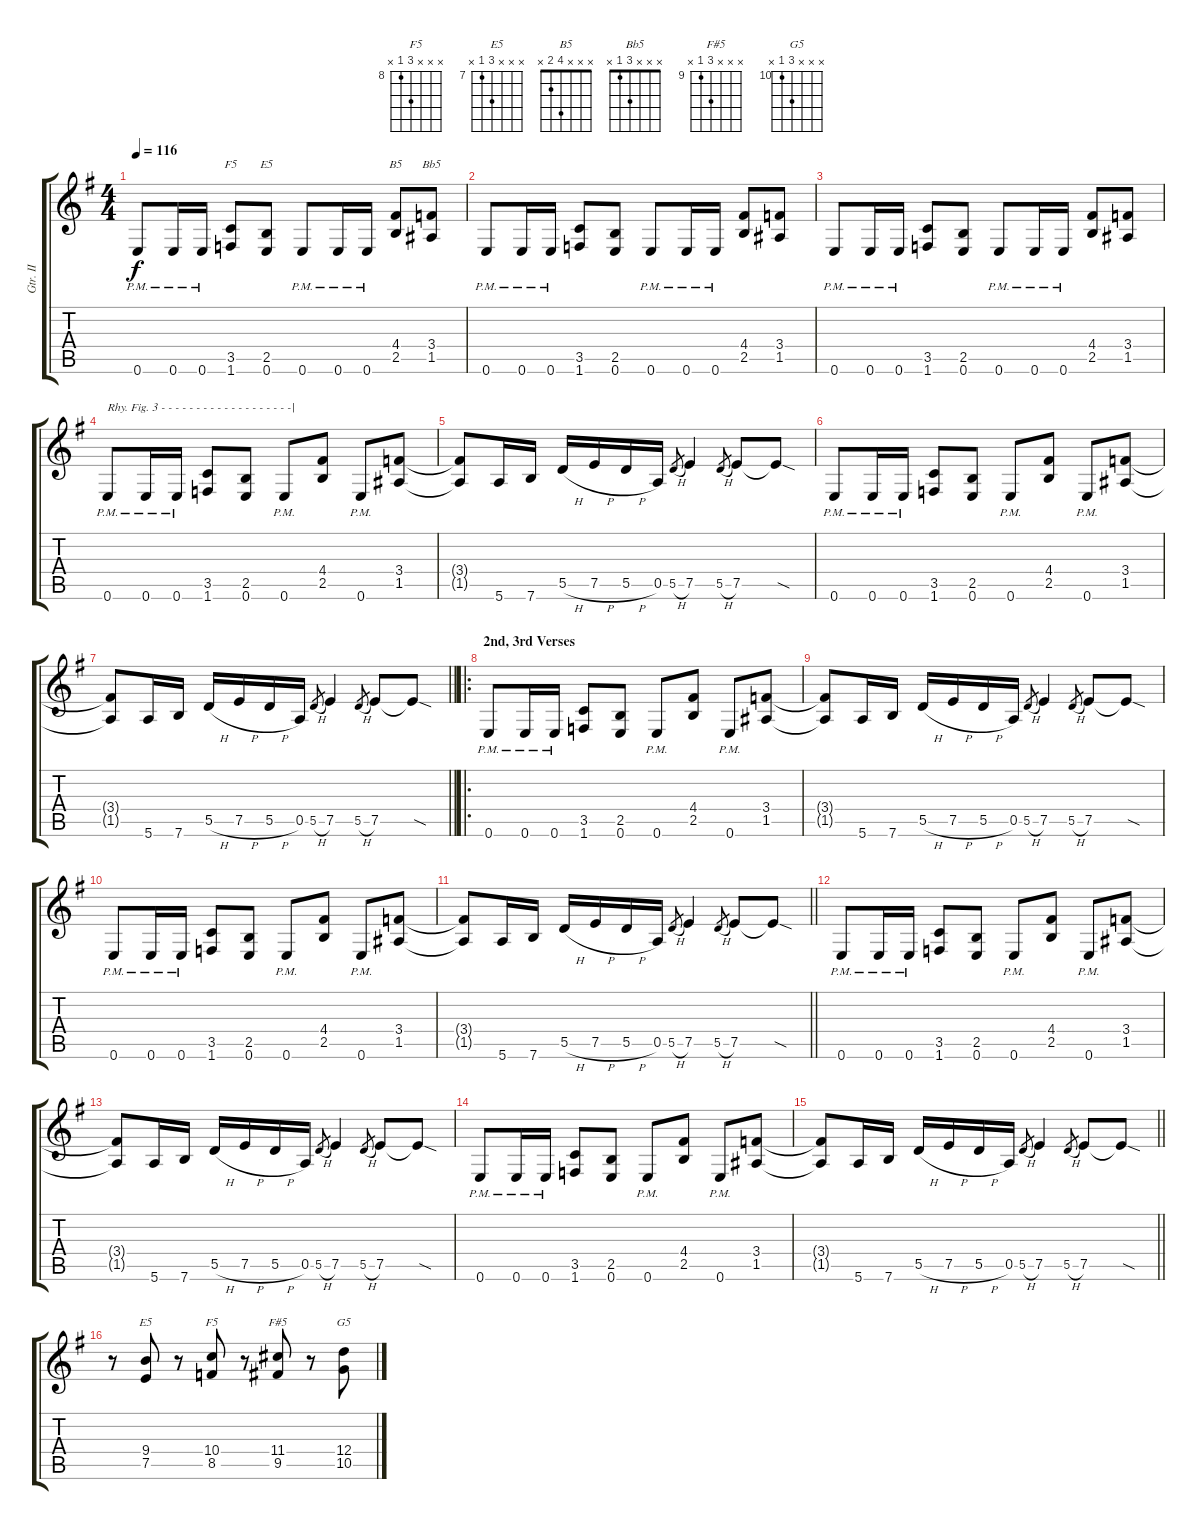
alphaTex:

\track ("Gtr. II" "Gtr. II") {instrument distortionguitar}
\staff {score tabs}
\tuning (E4 B3 G3 D3 A2 E2) {hide}
\chord ("F5" x x x x 3 1)
\chord ("E5" x x x x 2 0)
\chord ("B5" x x x 4 2 x)
\chord ("Bb5" x x x 3 1 x)
\chord ("E5" x x x 9 7 x) {firstfret 7}
\chord ("F5" x x x 10 8 x) {firstfret 8}
\chord ("F#5" x x x 11 9 x) {firstfret 9}
\chord ("G5" x x x 12 10 x) {firstfret 10}
\ts (4 4)
\tempo 116
\clef g2
\ks g
0.6{pm}.8{dy f} 0.6{pm}.16 0.6{pm}.16 (3.5 1.6).8{ch "F5"} (2.5 0.6).8{ch "E5"} 0.6{pm}.8 0.6{pm}.16 0.6{pm}.16 (4.4 2.5).8{ch "B5"} (3.4 1.5).8{ch "Bb5"} |
0.6{pm}.8 0.6{pm}.16 0.6{pm}.16 (3.5 1.6).8 (2.5 0.6).8 0.6{pm}.8 0.6{pm}.16 0.6{pm}.16 (4.4 2.5).8 (3.4 1.5).8 |
0.6{pm}.8 0.6{pm}.16 0.6{pm}.16 (3.5 1.6).8 (2.5 0.6).8 0.6{pm}.8 0.6{pm}.16 0.6{pm}.16 (4.4 2.5).8 (3.4 1.5).8 |
0.6{pm}.8{txt "Rhy. Fig. 3 - - - - - - - - - - - - - - - - - - -|"} 0.6{pm}.16 0.6{pm}.16 (3.5 1.6).8 (2.5 0.6).8 0.6{pm}.8 (4.4 2.5).8 0.6{pm}.8 (3.4 1.5).8 |
(3.4{t} 1.5{t}).8 5.6.16 7.6.16 5.5{h}.16 7.5{h}.16 5.5{h}.16 0.5.16 5.5{h}.8{gr} 7.5.4 5.5{h}.8{gr} 7.5.8 7.5{sod t}.8 |
0.6{pm}.8 0.6{pm}.16 0.6{pm}.16 (3.5 1.6).8 (2.5 0.6).8 0.6{pm}.8 (4.4 2.5).8 0.6{pm}.8 (3.4 1.5).8 |
\barLineRight lightlight
(3.4{t} 1.5{t}).8 5.6.16 7.6.16 5.5{h}.16 7.5{h}.16 5.5{h}.16 0.5.16 5.5{h}.8{gr} 7.5.4 5.5{h}.8{gr} 7.5.8 7.5{sod t}.8 |
\ro
\section ("" "2nd, 3rd Verses")
0.6{pm}.8 0.6{pm}.16 0.6{pm}.16 (3.5 1.6).8 (2.5 0.6).8 0.6{pm}.8 (4.4 2.5).8 0.6{pm}.8 (3.4 1.5).8 |
(3.4{t} 1.5{t}).8 5.6.16 7.6.16 5.5{h}.16 7.5{h}.16 5.5{h}.16 0.5.16 5.5{h}.8{gr} 7.5.4 5.5{h}.8{gr} 7.5.8 7.5{sod t}.8 |
0.6{pm}.8 0.6{pm}.16 0.6{pm}.16 (3.5 1.6).8 (2.5 0.6).8 0.6{pm}.8 (4.4 2.5).8 0.6{pm}.8 (3.4 1.5).8 |
\barLineRight lightlight
(3.4{t} 1.5{t}).8 5.6.16 7.6.16 5.5{h}.16 7.5{h}.16 5.5{h}.16 0.5.16 5.5{h}.8{gr} 7.5.4 5.5{h}.8{gr} 7.5.8 7.5{sod t}.8 |
0.6{pm}.8 0.6{pm}.16 0.6{pm}.16 (3.5 1.6).8 (2.5 0.6).8 0.6{pm}.8 (4.4 2.5).8 0.6{pm}.8 (3.4 1.5).8 |
(3.4{t} 1.5{t}).8 5.6.16 7.6.16 5.5{h}.16 7.5{h}.16 5.5{h}.16 0.5.16 5.5{h}.8{gr} 7.5.4 5.5{h}.8{gr} 7.5.8 7.5{sod t}.8 |
0.6{pm}.8 0.6{pm}.16 0.6{pm}.16 (3.5 1.6).8 (2.5 0.6).8 0.6{pm}.8 (4.4 2.5).8 0.6{pm}.8 (3.4 1.5).8 |
\barLineRight lightlight
(3.4{t} 1.5{t}).8 5.6.16 7.6.16 5.5{h}.16 7.5{h}.16 5.5{h}.16 0.5.16 5.5{h}.8{gr} 7.5.4 5.5{h}.8{gr} 7.5.8 7.5{sod t}.8 |
r.8 (9.4 7.5).8{ch "E5"} r.8 (10.4 8.5).8{ch "F5"} r.8 (11.4 9.5).8{ch "F#5"} r.8 (12.4 10.5).8{ch "G5"}
